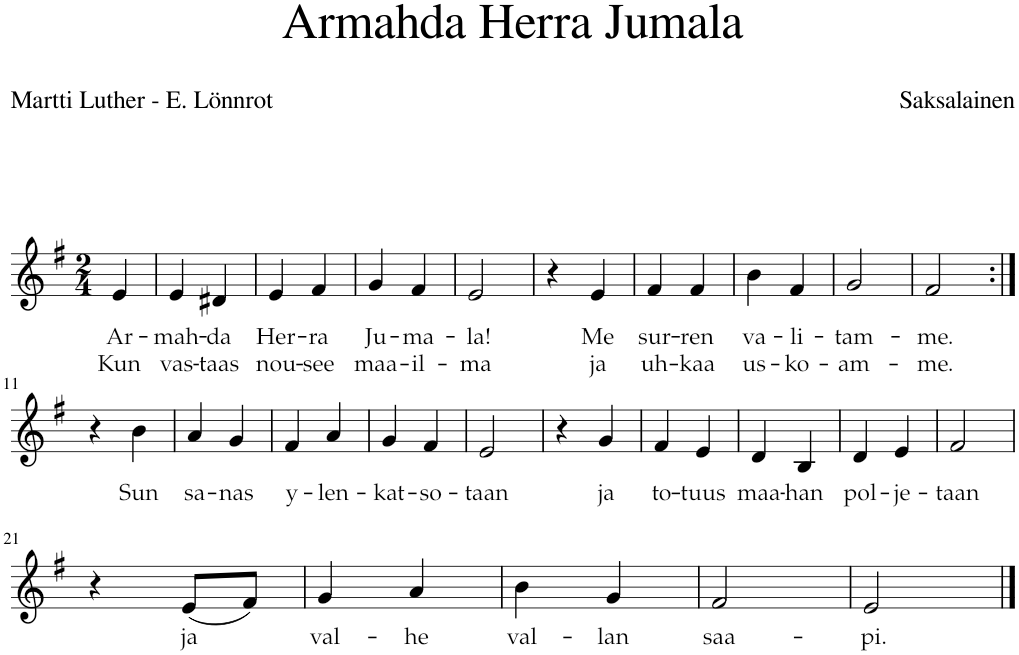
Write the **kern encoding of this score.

**kern	**text	**text
*part1	*part1	*part1
*staff1	*staff1	*staff1
*I"Piano	*	*
*I'Pno.	*	*
*clefG2	*	*
*k[f#]	*	*
*M2/4	*	*
=1	=1	=1
!	!LO:LY:b	!LO:LY:b
4e/	Ar-	Kun
=2	=2	=2
!	!LO:LY:b	!LO:LY:b
4e/	-mah-	vas-
!	!LO:LY:b	!LO:LY:b
4d#X/	-da	-taas
=3	=3	=3
!	!LO:LY:b	!LO:LY:b
4e/	Her-	nou-
!	!LO:LY:b	!LO:LY:b
4f#/	-ra	-see
=4	=4	=4
!	!LO:LY:b	!LO:LY:b
4g/	Ju-	maa-
!	!LO:LY:b	!LO:LY:b
4f#/	-ma-	-il-
=5	=5	=5
!	!LO:LY:b	!LO:LY:b
2e/	-la!	-ma
=6	=6	=6
4r	.	.
!	!LO:LY:b	!LO:LY:b
4e/	Me	ja
=7	=7	=7
!	!LO:LY:b	!LO:LY:b
4f#/	sur-	uh-
!	!LO:LY:b	!LO:LY:b
4f#/	-ren	-kaa
=8	=8	=8
!	!LO:LY:b	!LO:LY:b
4b\	va-	us-
!	!LO:LY:b	!LO:LY:b
4f#/	-li-	-ko-
=9	=9	=9
!	!LO:LY:b	!LO:LY:b
2g/	-tam-	-am-
=10	=10	=10
!	!LO:LY:b	!LO:LY:b
2f#/	-me.	-me.
!!LO:LB:g=z
=11:|!	=11:|!	=11:|!
4r	.	.
!	!LO:LY:b	!
4b\	Sun	.
=12	=12	=12
!	!LO:LY:b	!
4a/	sa-	.
!	!LO:LY:b	!
4g/	-nas	.
=13	=13	=13
!	!LO:LY:b	!
4f#/	y-	.
!	!LO:LY:b	!
4a/	-len-	.
=14	=14	=14
!	!LO:LY:b	!
4g/	-kat-	.
!	!LO:LY:b	!
4f#/	-so-	.
=15	=15	=15
!	!LO:LY:b	!
2e/	-taan	.
=16	=16	=16
4r	.	.
!	!LO:LY:b	!
4g/	ja	.
=17	=17	=17
!	!LO:LY:b	!
4f#/	to-	.
!	!LO:LY:b	!
4e/	-tuus	.
=18	=18	=18
!	!LO:LY:b	!
4d/	maa-	.
!	!LO:LY:b	!
4B/	-han	.
=19	=19	=19
!	!LO:LY:b	!
4d/	pol-	.
!	!LO:LY:b	!
4e/	-je-	.
=20	=20	=20
!	!LO:LY:b	!
2f#/	-taan	.
!!LO:LB:g=z
=21	=21	=21
4r	.	.
!	!LO:LY:b	!
(8e/L	ja	.
8f#/J)	.	.
=22	=22	=22
!	!LO:LY:b	!
4g/	val-	.
!	!LO:LY:b	!
4a/	-he	.
=23	=23	=23
!	!LO:LY:b	!
4b\	val-	.
!	!LO:LY:b	!
4g/	-lan	.
=24	=24	=24
!	!LO:LY:b	!
2f#/	saa-	.
=25	=25	=25
!	!LO:LY:b	!
2e/	-pi.	.
==	==	==
*-	*-	*-
